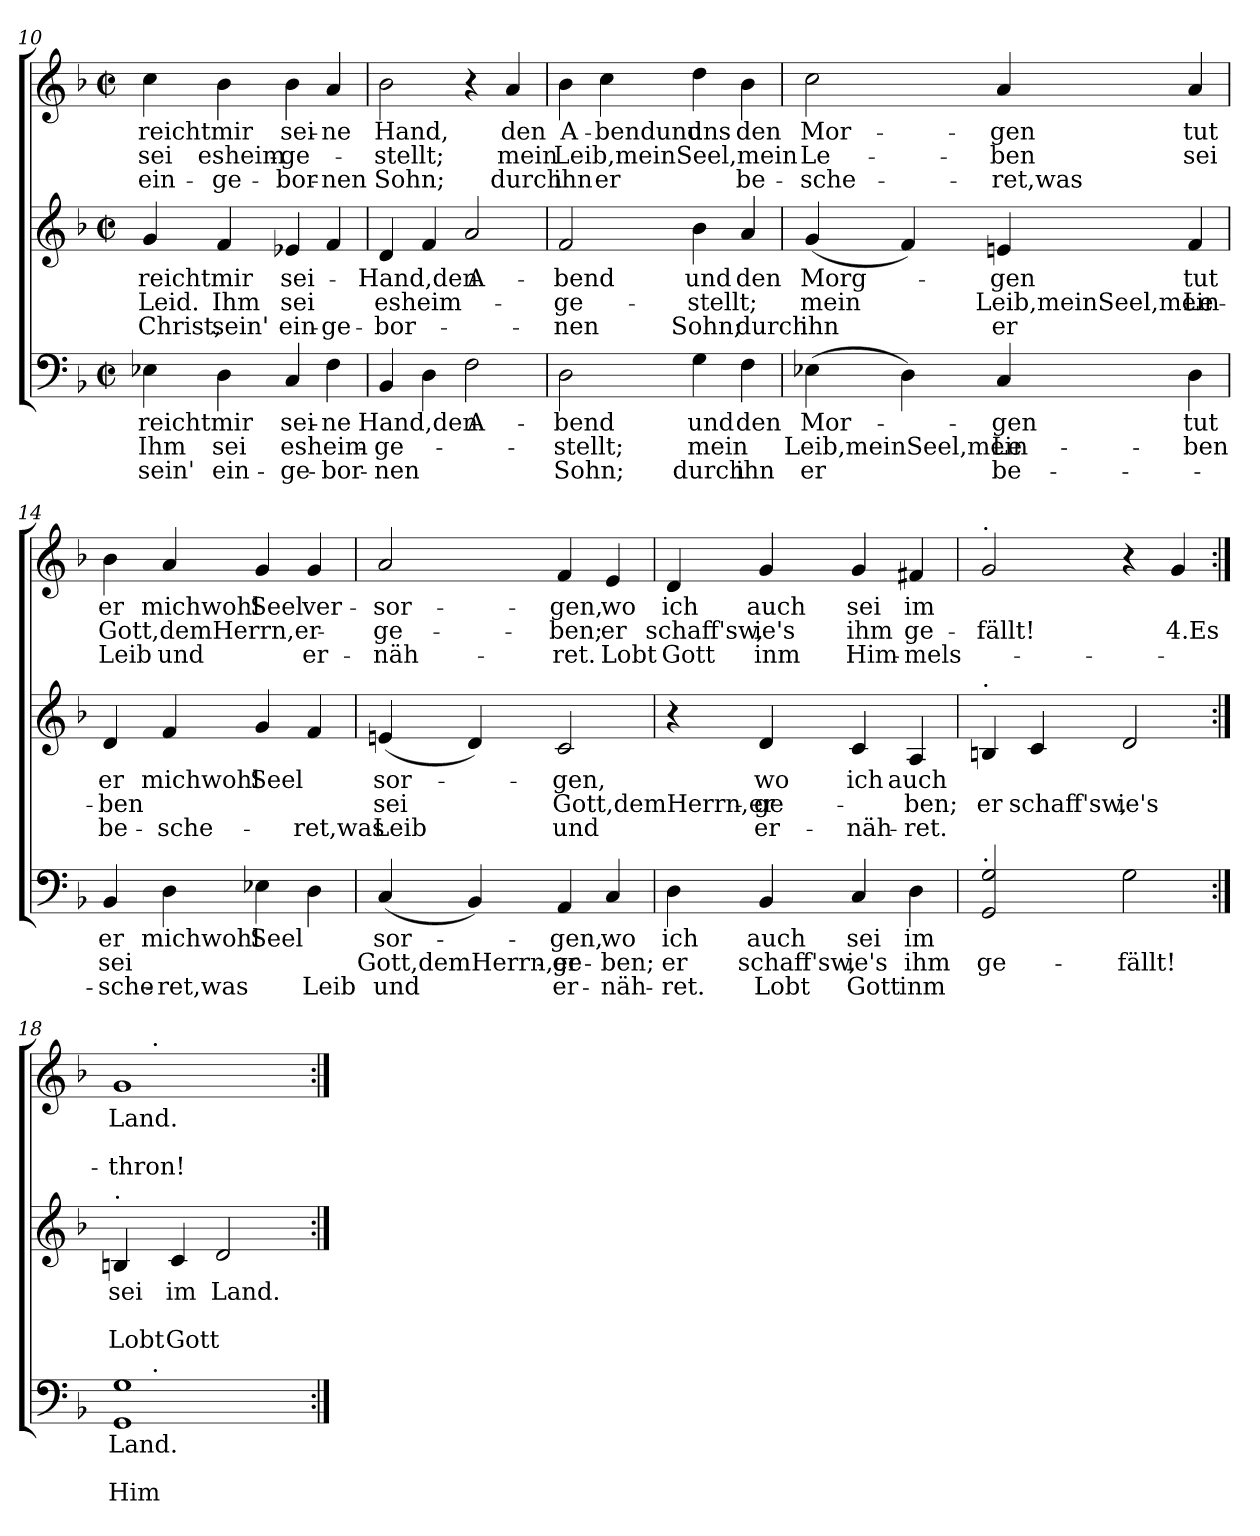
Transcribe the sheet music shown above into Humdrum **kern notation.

**kern	**text	**text	**text	**kern	**text	**text	**text	**kern	**text	**text	**text
*part3	*part3	*part3	*part3	*part2	*part2	*part2	*part2	*part1	*part1	*part1	*part1
*staff3	*staff3	*staff3	*staff3	*staff2	*staff2	*staff2	*staff2	*staff1	*staff1	*staff1	*staff1
*clefF4	*	*	*	*clefG2	*	*	*	*clefG2	*	*	*
*k[b-]	*	*	*	*k[b-]	*	*	*	*k[b-]	*	*	*
*F:	*	*	*	*F:	*	*	*	*F:	*	*	*
*M2/2	*	*	*	*M2/2	*	*	*	*M2/2	*	*	*
*met(c|)	*	*	*	*met(c|)	*	*	*	*met(c|)	*	*	*
=10	=10	=10	=10	=10	=10	=10	=10	=10	=10	=10	=10
!	!LO:LY:b	!LO:LY:b	!LO:LY:b	!	!LO:LY:b	!LO:LY:b	!LO:LY:b	!	!LO:LY:b	!LO:LY:b	!LO:LY:b
4E-X\	reichtmir	Ihm	sein'	4g/	reichtmir	Leid.	Christ,	4cc\	reichtmir	sei	ein-
!	!	!LO:LY:b	!LO:LY:b	!	!	!LO:LY:b	!LO:LY:b	!	!	!LO:LY:b	!LO:LY:b
4D\	.	sei	ein-	4f/	.	Ihm	sein'	4b-\	.	esheim-	-ge-
!	!LO:LY:b	!LO:LY:b	!LO:LY:b	!	!LO:LY:b	!LO:LY:b	!LO:LY:b	!	!LO:LY:b	!LO:LY:b	!LO:LY:b
4C/	sei-	esheim-	-ge-	4e-X/	sei-	sei	ein-	4b-\	sei-	-ge-	-bor-
!	!LO:LY:b:rj	!	!LO:LY:b:rj	!	!	!	!LO:LY:b:rj	!	!LO:LY:b:rj	!	!LO:LY:b:rj
4F\	-ne	.	-bor-	4f/	.	.	-ge-	4a/	-ne	.	-nen
=11	=11	=11	=11	=11	=11	=11	=11	=11	=11	=11	=11
!	!LO:LY:b	!LO:LY:b	!LO:LY:b	!	!LO:LY:b	!LO:LY:b	!LO:LY:b	!	!LO:LY:b	!LO:LY:b	!LO:LY:b
4BB-/	Hand,den	-ge-	-nen	4d/	Hand,den	esheim-	-bor-	2b-\	Hand,	-stellt;	Sohn;
4D\	.	.	.	4f/	.	.	.	.	.	.	.
!	!LO:LY:b	!	!	!	!LO:LY:b	!	!	!	!	!	!
2F\	A-	.	.	2a/	A-	.	.	4r	.	.	.
!	!	!	!	!	!	!	!	!	!LO:LY:b	!LO:LY:b	!LO:LY:b
.	.	.	.	.	.	.	.	4a/	den	mein	durch
=12	=12	=12	=12	=12	=12	=12	=12	=12	=12	=12	=12
!	!LO:LY:b	!LO:LY:b	!LO:LY:b	!	!LO:LY:b	!LO:LY:b	!LO:LY:b	!	!LO:LY:b	!LO:LY:b	!LO:LY:b
2D\	-bend	-stellt;	Sohn;	2f/	-bend	-ge-	-nen	4b-\	A-	Leib,meinSeel,mein	ihn
!	!	!	!	!	!	!	!	!	!LO:LY:b	!	!LO:LY:b
.	.	.	.	.	.	.	.	4cc\	-bendund	.	er
!	!LO:LY:b	!LO:LY:b	!LO:LY:b	!	!LO:LY:b	!LO:LY:b	!LO:LY:b	!	!LO:LY:b	!	!
4G\	und	mein	durch	4b-\	und	-stellt;	Sohn;	4dd\	uns	.	.
!	!LO:LY:b	!	!LO:LY:b	!	!LO:LY:b	!	!LO:LY:b	!	!LO:LY:b	!	!LO:LY:b
4F\	den	.	ihn	4a/	den	.	durch	4b-\	den	.	be-
!!LO:LB:g=z
=13	=13	=13	=13	=13	=13	=13	=13	=13	=13	=13	=13
!	!LO:LY:b	!LO:LY:b	!LO:LY:b	!	!LO:LY:b	!LO:LY:b	!LO:LY:b	!	!LO:LY:b	!LO:LY:b	!LO:LY:b
(>4E-X\	Mor-	Leib,meinSeel,mein	er	(<4g/	Morg-	mein	ihn	2cc\	Mor-	Le-	-sche-
4D\)	.	.	.	4f/)	.	.	.	.	.	.	.
!	!LO:LY:b	!LO:LY:b	!LO:LY:b	!	!LO:LY:b	!LO:LY:b	!LO:LY:b	!	!LO:LY:b	!LO:LY:b	!LO:LY:b
4C/	-gen	Le-	be-	4eni/	-gen	Leib,meinSeel,mein	er	4a/	-gen	-ben	-ret,was
!	!LO:LY:b	!LO:LY:b	!	!	!LO:LY:b	!LO:LY:b	!	!	!LO:LY:b	!LO:LY:b	!
4D\	tut	-ben	.	4f/	tut	Le-	.	4a/	tut	sei	.
=14	=14	=14	=14	=14	=14	=14	=14	=14	=14	=14	=14
!	!LO:LY:b	!LO:LY:b	!LO:LY:b	!	!LO:LY:b	!LO:LY:b	!LO:LY:b	!	!LO:LY:b	!LO:LY:b	!LO:LY:b
4BB-/	er	sei	-sche-	4d/	er	-ben	be-	4b-\	er	Gott,demHerrn,er-	Leib
!	!LO:LY:b	!	!LO:LY:b	!	!LO:LY:b	!	!LO:LY:b	!	!LO:LY:b	!	!LO:LY:b
4D\	michwohl	.	-ret,was	4f/	michwohl	.	-sche-	4a/	michwohl	.	und
!	!LO:LY:b	!	!	!	!LO:LY:b	!	!	!	!LO:LY:b	!	!
4E-X\	Seel	.	.	4g/	Seel	.	.	4g/	Seel	.	.
!	!	!	!LO:LY:b	!	!	!	!LO:LY:b	!	!LO:LY:b	!	!LO:LY:b
4D\	.	.	Leib	4f/	.	.	-ret,was	4g/	ver-	.	er-
=15	=15	=15	=15	=15	=15	=15	=15	=15	=15	=15	=15
!	!LO:LY:b	!LO:LY:b	!LO:LY:b	!	!LO:LY:b	!LO:LY:b	!LO:LY:b	!	!LO:LY:b	!LO:LY:b	!LO:LY:b
(<4C/	-sor-	Gott,demHerrn,er-	und	(<4eni/	-sor-	sei	Leib	2a/	-sor-	-ge-	-näh-
4BB-/)	.	.	.	4d/)	.	.	.	.	.	.	.
!	!LO:LY:b	!LO:LY:b	!LO:LY:b	!	!LO:LY:b	!LO:LY:b	!LO:LY:b	!	!LO:LY:b	!LO:LY:b	!LO:LY:b
4AA/	-gen,	-ge-	er-	2c/	-gen,	Gott,demHerrn,er-	und	4f/	-gen,	-ben;	-ret.
!	!LO:LY:b	!LO:LY:b	!LO:LY:b	!	!	!	!	!	!LO:LY:b	!LO:LY:b	!LO:LY:b
4C/	wo	-ben;	-näh-	.	.	.	.	4e/	wo	er	Lobt
=16	=16	=16	=16	=16	=16	=16	=16	=16	=16	=16	=16
!	!LO:LY:b	!LO:LY:b	!LO:LY:b	!	!	!	!	!	!LO:LY:b	!LO:LY:b	!LO:LY:b
4D\	ich	er	-ret.	4r	.	.	.	4d/	ich	schaff'sw,	Gott
!	!LO:LY:b	!LO:LY:b	!LO:LY:b	!	!LO:LY:b	!LO:LY:b	!LO:LY:b	!	!LO:LY:b	!LO:LY:b	!LO:LY:b
4BB-/	auch	schaff'sw,	Lobt	4d/	wo	-ge-	er-	4g/	auch	ie's	inm
!	!LO:LY:b	!LO:LY:b	!LO:LY:b	!	!LO:LY:b	!	!LO:LY:b	!	!LO:LY:b	!LO:LY:b	!LO:LY:b
4C/	sei	ie's	Gott	4c/	ich	.	-näh-	4g/	sei	ihm	Him-
!	!LO:LY:b	!LO:LY:b	!LO:LY:b	!	!LO:LY:b	!LO:LY:b	!LO:LY:b	!	!LO:LY:b	!LO:LY:b	!LO:LY:b
4D\	im	ihm	inm	4A/	auch	-ben;	-ret.	4f#X/	im	ge-	-mels-
=17	=17	=17	=17	=17	=17	=17	=17	=17	=17	=17	=17
!	!	!	!	!	!	!	!	!LO:TX:a:t=.	!	!	!
!	!	!	!	!LO:TX:a:t=.	!	!	!	!	!	!	!
!LO:TX:a:t=.	!	!	!	!	!	!	!	!	!	!	!
!	!	!LO:LY:b	!	!	!	!LO:LY:b	!	!	!	!LO:LY:b	!
2GG/< 2G/<	.	ge-	.	4Bn</	.	er	.	2g</	.	-fällt!	.
!	!	!	!	!	!	!LO:LY:b	!	!	!	!	!
.	.	.	.	4c/	.	schaff'sw,	.	.	.	.	.
!	!	!LO:LY:b	!	!	!	!LO:LY:b	!	!	!	!	!
2G\	.	-fällt!	.	2d/	.	ie's	.	4r	.	.	.
!	!	!	!	!	!	!	!	!	!	!LO:LY:b	!
.	.	.	.	.	.	.	.	4g/	.	4.Es	.
=18:|!	=18:|!	=18:|!	=18:|!	=18:|!	=18:|!	=18:|!	=18:|!	=18:|!	=18:|!	=18:|!	=18:|!
!	!	!	!	!LO:TX:a:t=.	!	!	!	!	!	!	!
!	!LO:LY:b	!	!LO:LY:b	!	!LO:LY:b	!	!LO:LY:b	!	!LO:LY:b	!	!LO:LY:b
*^	*	*	*	*	*	*	*	*^	*	*	*
1GG< 1G<	8.ryy	Land.	.	Him-	4Bn/	sei	.	Lobt	1g<	8.ryy	Land.	.	-thron!
!	!	!	!	!	!	!	!	!	!	!LO:TX:a:t=.	!	!	!
!	!LO:TX:a:t=.	!	!	!	!	!	!	!	!	!	!	!	!
.	2ryy	.	.	.	.	.	.	.	.	2ryy	.	.	.
!	!	!	!	!	!	!LO:LY:b	!	!LO:LY:b	!	!	!	!	!
.	.	.	.	.	4c/	im	.	Gott	.	.	.	.	.
!	!	!	!	!	!	!LO:LY:b	!	!	!	!	!	!	!
.	.	.	.	.	2d/	Land.	.	.	.	.	.	.	.
.	4ryy	.	.	.	.	.	.	.	.	4ryy	.	.	.
.	16ryy	.	.	.	.	.	.	.	.	16ryy	.	.	.
*v	*v	*	*	*	*	*	*	*	*v	*v	*	*	*
=:|!	=:|!	=:|!	=:|!	=:|!	=:|!	=:|!	=:|!	=:|!	=:|!	=:|!	=:|!
*-	*-	*-	*-	*-	*-	*-	*-	*-	*-	*-	*-
